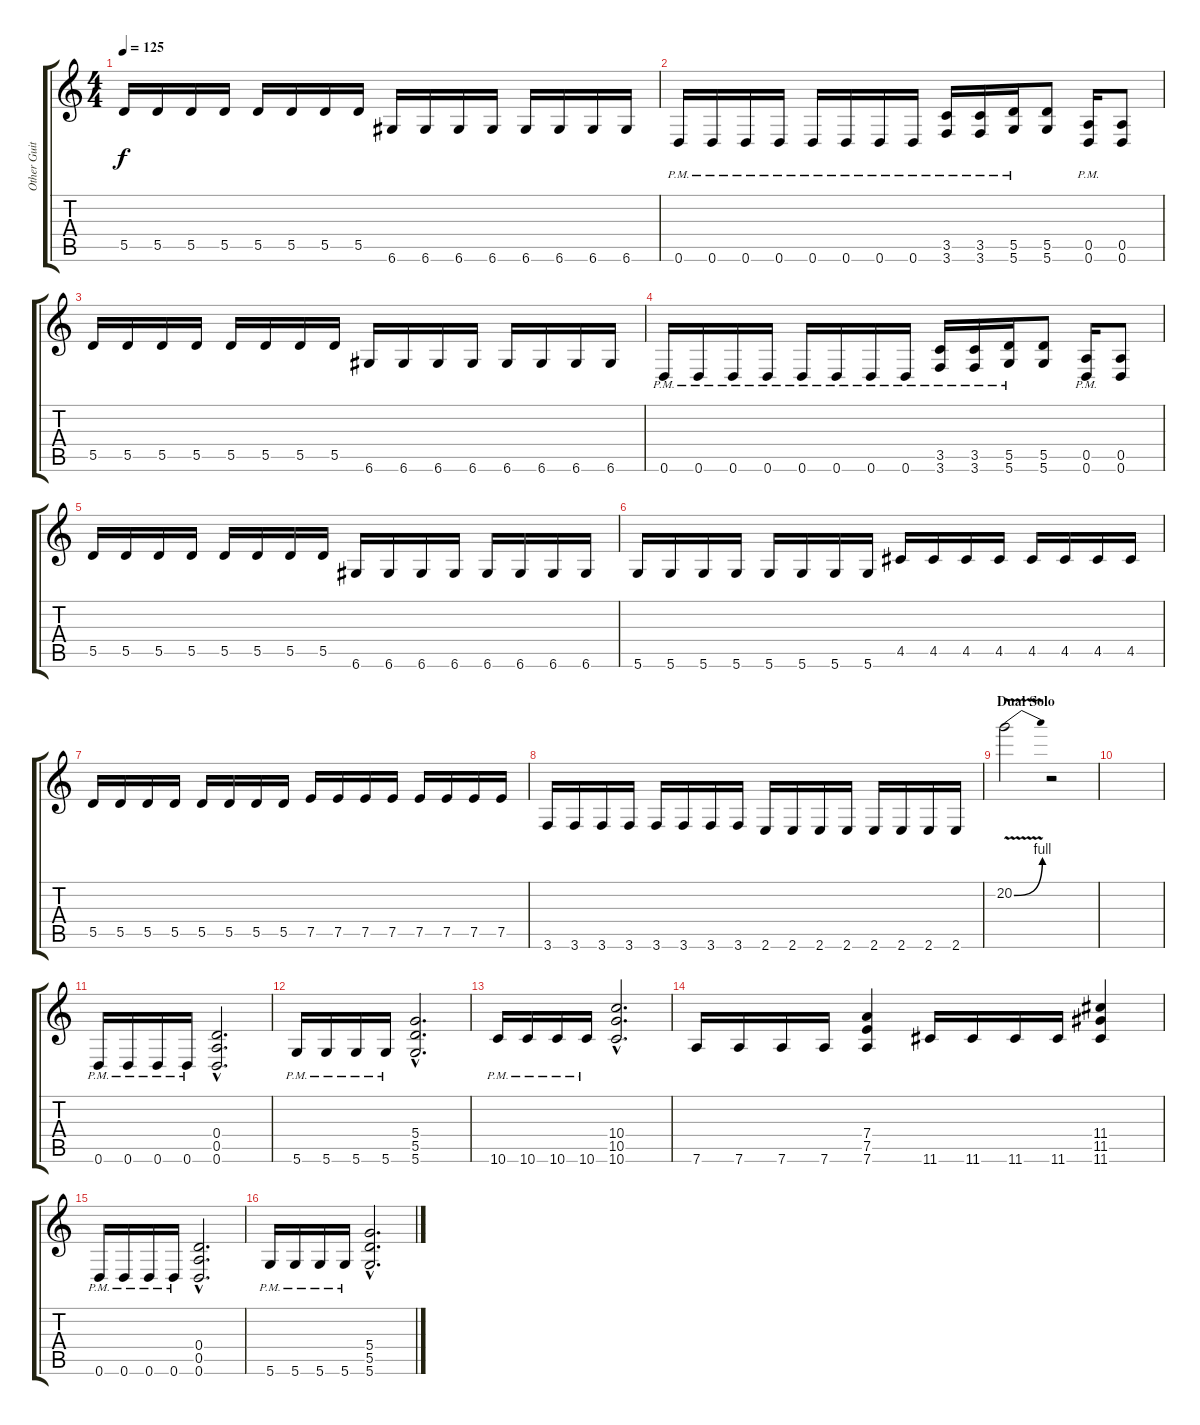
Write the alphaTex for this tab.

\track ("Other Guitar" "Other Guit") {instrument distortionguitar}
\staff {score tabs}
\tuning (E4 B3 G3 D3 A2 D2) {hide}
\ts (4 4)
\tempo 125
\clef g2
\ks c
5.5.16{dy f} 5.5.16 5.5.16 5.5.16 5.5.16 5.5.16 5.5.16 5.5.16 6.6.16 6.6.16 6.6.16 6.6.16 6.6.16 6.6.16 6.6.16 6.6.16 |
0.6{pm}.16 0.6{pm}.16 0.6{pm}.16 0.6{pm}.16 0.6{pm}.16 0.6{pm}.16 0.6{pm}.16 0.6{pm}.16 (3.5{pm} 3.6{pm}).16 (3.5{pm} 3.6{pm}).16 (5.5{pm} 5.6{pm}).16 (5.5 5.6).8 (0.5{pm} 0.6{pm}).16 (0.5 0.6).8 |
5.5.16 5.5.16 5.5.16 5.5.16 5.5.16 5.5.16 5.5.16 5.5.16 6.6.16 6.6.16 6.6.16 6.6.16 6.6.16 6.6.16 6.6.16 6.6.16 |
0.6{pm}.16 0.6{pm}.16 0.6{pm}.16 0.6{pm}.16 0.6{pm}.16 0.6{pm}.16 0.6{pm}.16 0.6{pm}.16 (3.5{pm} 3.6{pm}).16 (3.5{pm} 3.6{pm}).16 (5.5{pm} 5.6{pm}).16 (5.5 5.6).8 (0.5{pm} 0.6{pm}).16 (0.5 0.6).8 |
5.5.16 5.5.16 5.5.16 5.5.16 5.5.16 5.5.16 5.5.16 5.5.16 6.6.16 6.6.16 6.6.16 6.6.16 6.6.16 6.6.16 6.6.16 6.6.16 |
5.6.16 5.6.16 5.6.16 5.6.16 5.6.16 5.6.16 5.6.16 5.6.16 4.5.16 4.5.16 4.5.16 4.5.16 4.5.16 4.5.16 4.5.16 4.5.16 |
5.5.16 5.5.16 5.5.16 5.5.16 5.5.16 5.5.16 5.5.16 5.5.16 7.5.16 7.5.16 7.5.16 7.5.16 7.5.16 7.5.16 7.5.16 7.5.16 |
3.6.16 3.6.16 3.6.16 3.6.16 3.6.16 3.6.16 3.6.16 3.6.16 2.6.16 2.6.16 2.6.16 2.6.16 2.6.16 2.6.16 2.6.16 2.6.16 |
\section ("" "Dual Solo")
20.2{be (bend 0 0 60 4) v}.2{balance 2 instrument overdrivenguitar} r.2 |
|
0.6{pm}.16{balance 8 instrument distortionguitar} 0.6{pm}.16 0.6{pm}.16 0.6{pm}.16 (0.4{hac} 0.5{hac} 0.6{hac}).2{d} |
5.6{pm}.16 5.6{pm}.16 5.6{pm}.16 5.6{pm}.16 (5.4{hac} 5.5{hac} 5.6{hac}).2{d} |
10.6{pm}.16 10.6{pm}.16 10.6{pm}.16 10.6{pm}.16 (10.4{hac} 10.5{hac} 10.6{hac}).2{d} |
7.6.16 7.6.16 7.6.16 7.6.16 (7.4 7.5 7.6).4 11.6.16 11.6.16 11.6.16 11.6.16 (11.4 11.5 11.6).4 |
0.6{pm}.16 0.6{pm}.16 0.6{pm}.16 0.6{pm}.16 (0.4{hac} 0.5{hac} 0.6{hac}).2{d} |
5.6{pm}.16 5.6{pm}.16 5.6{pm}.16 5.6{pm}.16 (5.4{hac} 5.5{hac} 5.6{hac}).2{d}
